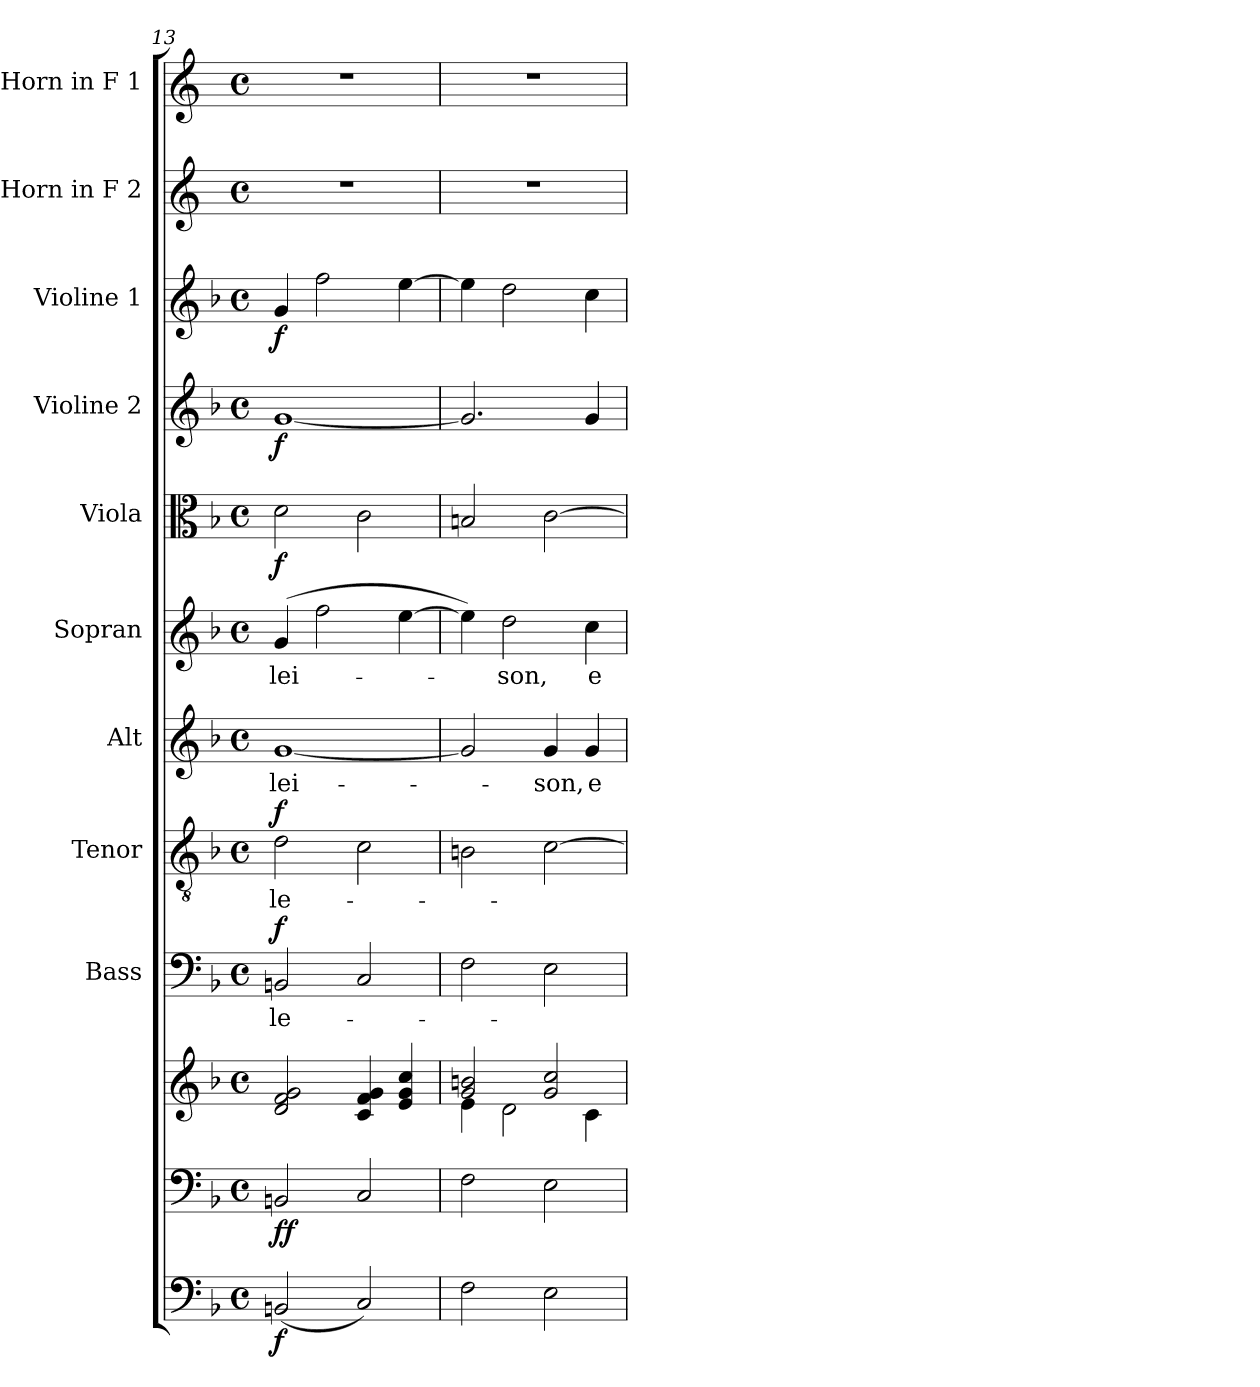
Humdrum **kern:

**kern	**dynam	**kern	**kern	**dynam	**kern	**text	**dynam	**kern	**text	**dynam	**kern	**text	**kern	**text	**kern	**dynam	**kern	**dynam	**kern	**dynam	**kern	**kern
*part11	*part11	*part10	*part10	*part10	*part9	*part9	*part9	*part8	*part8	*part8	*part7	*part7	*part6	*part6	*part5	*part5	*part4	*part4	*part3	*part3	*part2	*part1
*staff12	*staff12	*staff11	*staff10	*staff10/11	*staff9	*staff9	*staff9	*staff8	*staff8	*staff8	*staff7	*staff7	*staff6	*staff6	*staff5	*staff5	*staff4	*staff4	*staff3	*staff3	*staff2	*staff1
*	*	*	*	*	*I"Bass	*	*	*I"Tenor	*	*	*I"Alt	*	*I"Sopran	*	*I"Viola	*	*I"Violine 2	*	*I"Violine 1	*	*I"Horn in F 2	*I"Horn in F 1
*	*	*	*	*	*I'B.	*	*	*I'T.	*	*	*I'A.	*	*I'S.	*	*I'Vla.	*	*I'Vl. 2	*	*I'Vl. 1	*	*	*
*clefF4	*	*clefF4	*clefG2	*	*clefF4	*	*	*clefGv2	*	*	*clefG2	*	*clefG2	*	*clefC3	*	*clefG2	*	*clefG2	*	*clefG2	*clefG2
*ITrd7c12	*	*	*	*	*	*	*	*	*	*	*	*	*	*	*	*	*	*	*	*	*ITrd4c7	*ITrd4c7
*k[b-]	*	*k[b-]	*k[b-]	*	*k[b-]	*	*	*k[b-]	*	*	*k[b-]	*	*k[b-]	*	*k[b-]	*	*k[b-]	*	*k[b-]	*	*k[b-]	*k[b-]
*F:	*	*F:	*F:	*	*F:	*	*	*F:	*	*	*F:	*	*F:	*	*F:	*	*F:	*	*F:	*	*F:	*F:
*M4/4	*	*M4/4	*M4/4	*	*M4/4	*	*	*M4/4	*	*	*M4/4	*	*M4/4	*	*M4/4	*	*M4/4	*	*M4/4	*	*M4/4	*M4/4
*met(c)	*	*met(c)	*met(c)	*	*met(c)	*	*	*met(c)	*	*	*met(c)	*	*met(c)	*	*met(c)	*	*met(c)	*	*met(c)	*	*met(c)	*met(c)
=13	=13	=13	=13	=13	=13	=13	=13	=13	=13	=13	=13	=13	=13	=13	=13	=13	=13	=13	=13	=13	=13	=13
!	!LO:DY:b	!	!	!LO:DY:b=2	!	!LO:LY:b	!	!	!LO:LY:b	!	!	!LO:LY:b	!	!LO:LY:b	!	!	!	!	!	!	!	!
!	!	!	!	!LO:DY:n=1:b	!	!	!LO:DY:a	!	!	!LO:DY:a	!	!	!	!	!	!LO:DY:b	!	!LO:DY:b	!	!LO:DY:b	!	!
(<2BBBn/	f	2BBn/	2d/ 2f/ 2g/	f f	2BBn/	-le-	f	2d\	-le-	f	[1g	-lei-	(4g/	-lei-	2d\	f	[1g	f	4g/	f	1r	1r
.	.	.	.	.	.	.	.	.	.	.	.	.	2ff\	.	.	.	.	.	2ff\	.	.	.
2CC/)	.	2C/	4c/ 4f/ 4g/	.	2C/	.	.	2c\	.	.	.	.	.	.	2c\	.	.	.	.	.	.	.
.	.	.	4e/ 4g/ 4cc/	.	.	.	.	.	.	.	.	.	[4ee\	.	.	.	.	.	[4ee\	.	.	.
=14	=14	=14	=14	=14	=14	=14	=14	=14	=14	=14	=14	=14	=14	=14	=14	=14	=14	=14	=14	=14	=14	=14
*	*	*	*^	*	*	*	*	*	*	*	*	*	*	*	*	*	*	*	*	*	*	*
2FF\	.	2F\	2g/ 2bn/	4e\	.	2F\	.	.	2Bn\	.	.	2g/]	.	4ee\])	.	2Bn/	.	2.g/]	.	4ee\]	.	1r	1r
!	!	!	!	!	!	!	!	!	!	!	!	!	!	!	!LO:LY:b	!	!	!	!	!	!	!	!
.	.	.	.	2d\	.	.	.	.	.	.	.	.	.	2dd\	-son,	.	.	.	.	2dd\	.	.	.
!	!	!	!	!	!	!	!	!	!	!	!	!	!LO:LY:b	!	!	!	!	!	!	!	!	!	!
2EE\	.	2E\	2g/ 2cc/	.	.	2E\	.	.	[2c\	.	.	4g/	-son,	.	.	[2c\	.	.	.	.	.	.	.
!	!	!	!	!	!	!	!	!	!	!	!	!	!LO:LY:b	!	!LO:LY:b	!	!	!	!	!	!	!	!
.	.	.	.	4c\	.	.	.	.	.	.	.	4g/	e-	4cc\	e-	.	.	4g/	.	4cc\	.	.	.
*	*	*	*v	*v	*	*	*	*	*	*	*	*	*	*	*	*	*	*	*	*	*	*	*
=	=	=	=	=	=	=	=	=	=	=	=	=	=	=	=	=	=	=	=	=	=	=
*-	*-	*-	*-	*-	*-	*-	*-	*-	*-	*-	*-	*-	*-	*-	*-	*-	*-	*-	*-	*-	*-	*-
